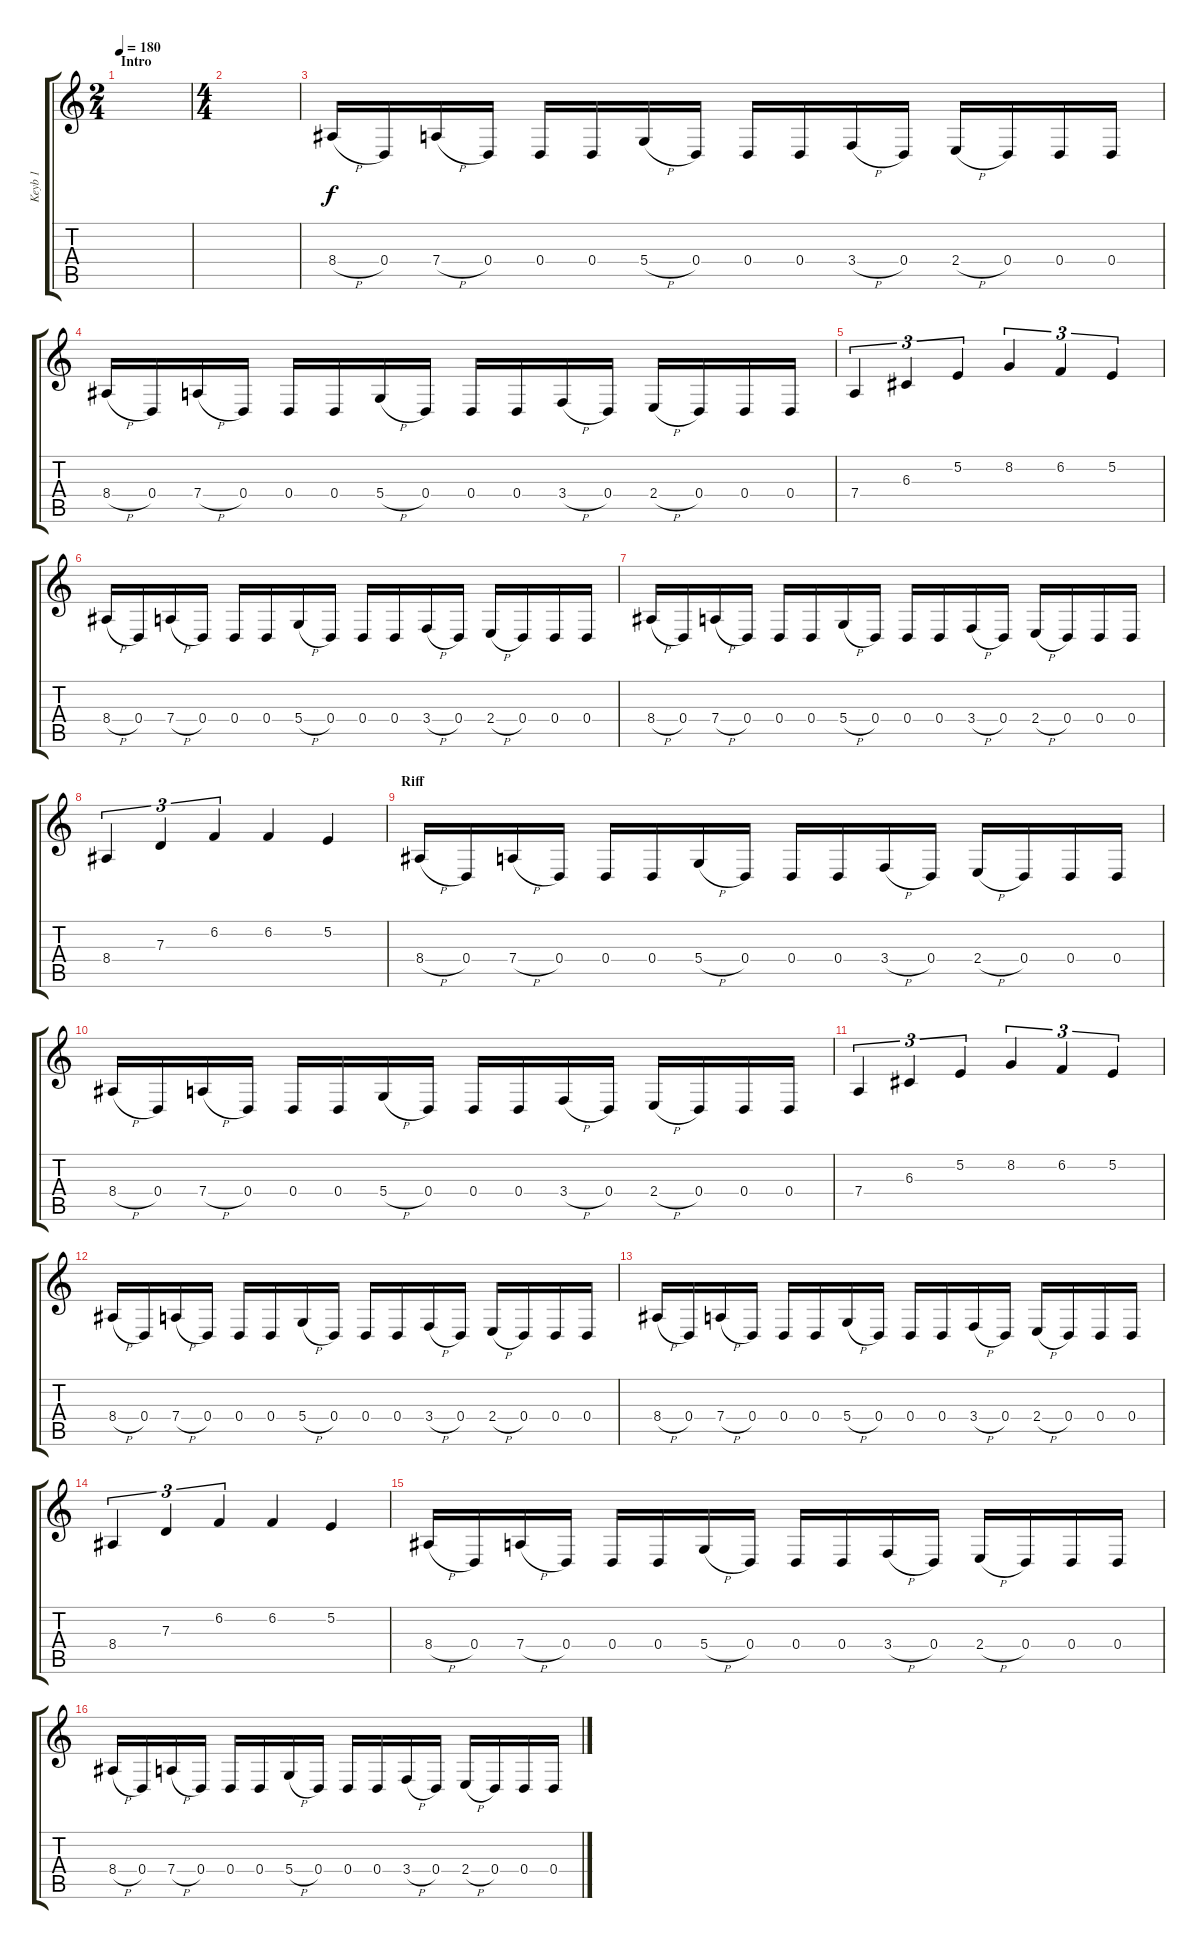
\track ("Keyb 1" "Keyb 1") {instrument harpsichord}
\staff {score tabs}
\tuning (E4 B3 G3 D3 A2 E2) {hide}
\ts (2 4)
\section ("" "Intro")
\tempo 180
\clef g2
\ks c
|
\ts (4 4)
|
8.4{h}.16 0.4.16 7.4{h}.16 0.4.16 0.4.16 0.4.16 5.4{h}.16 0.4.16 0.4.16 0.4.16 3.4{h}.16 0.4.16 2.4{h}.16 0.4.16 0.4.16 0.4.16 |
8.4{h}.16 0.4.16 7.4{h}.16 0.4.16 0.4.16 0.4.16 5.4{h}.16 0.4.16 0.4.16 0.4.16 3.4{h}.16 0.4.16 2.4{h}.16 0.4.16 0.4.16 0.4.16 |
7.4.4{tu (3 2)} 6.3.4{tu (3 2)} 5.2.4{tu (3 2)} 8.2.4{tu (3 2)} 6.2.4{tu (3 2)} 5.2.4{tu (3 2)} |
8.4{h}.16 0.4.16 7.4{h}.16 0.4.16 0.4.16 0.4.16 5.4{h}.16 0.4.16 0.4.16 0.4.16 3.4{h}.16 0.4.16 2.4{h}.16 0.4.16 0.4.16 0.4.16 |
8.4{h}.16 0.4.16 7.4{h}.16 0.4.16 0.4.16 0.4.16 5.4{h}.16 0.4.16 0.4.16 0.4.16 3.4{h}.16 0.4.16 2.4{h}.16 0.4.16 0.4.16 0.4.16 |
8.4.4{tu (3 2)} 7.3.4{tu (3 2)} 6.2.4{tu (3 2)} 6.2.4 5.2.4 |
\section ("" "Riff")
8.4{h}.16 0.4.16 7.4{h}.16 0.4.16 0.4.16 0.4.16 5.4{h}.16 0.4.16 0.4.16 0.4.16 3.4{h}.16 0.4.16 2.4{h}.16 0.4.16 0.4.16 0.4.16 |
8.4{h}.16 0.4.16 7.4{h}.16 0.4.16 0.4.16 0.4.16 5.4{h}.16 0.4.16 0.4.16 0.4.16 3.4{h}.16 0.4.16 2.4{h}.16 0.4.16 0.4.16 0.4.16 |
7.4.4{tu (3 2)} 6.3.4{tu (3 2)} 5.2.4{tu (3 2)} 8.2.4{tu (3 2)} 6.2.4{tu (3 2)} 5.2.4{tu (3 2)} |
8.4{h}.16 0.4.16 7.4{h}.16 0.4.16 0.4.16 0.4.16 5.4{h}.16 0.4.16 0.4.16 0.4.16 3.4{h}.16 0.4.16 2.4{h}.16 0.4.16 0.4.16 0.4.16 |
8.4{h}.16 0.4.16 7.4{h}.16 0.4.16 0.4.16 0.4.16 5.4{h}.16 0.4.16 0.4.16 0.4.16 3.4{h}.16 0.4.16 2.4{h}.16 0.4.16 0.4.16 0.4.16 |
8.4.4{tu (3 2)} 7.3.4{tu (3 2)} 6.2.4{tu (3 2)} 6.2.4 5.2.4 |
8.4{h}.16 0.4.16 7.4{h}.16 0.4.16 0.4.16 0.4.16 5.4{h}.16 0.4.16 0.4.16 0.4.16 3.4{h}.16 0.4.16 2.4{h}.16 0.4.16 0.4.16 0.4.16 |
8.4{h}.16 0.4.16 7.4{h}.16 0.4.16 0.4.16 0.4.16 5.4{h}.16 0.4.16 0.4.16 0.4.16 3.4{h}.16 0.4.16 2.4{h}.16 0.4.16 0.4.16 0.4.16
